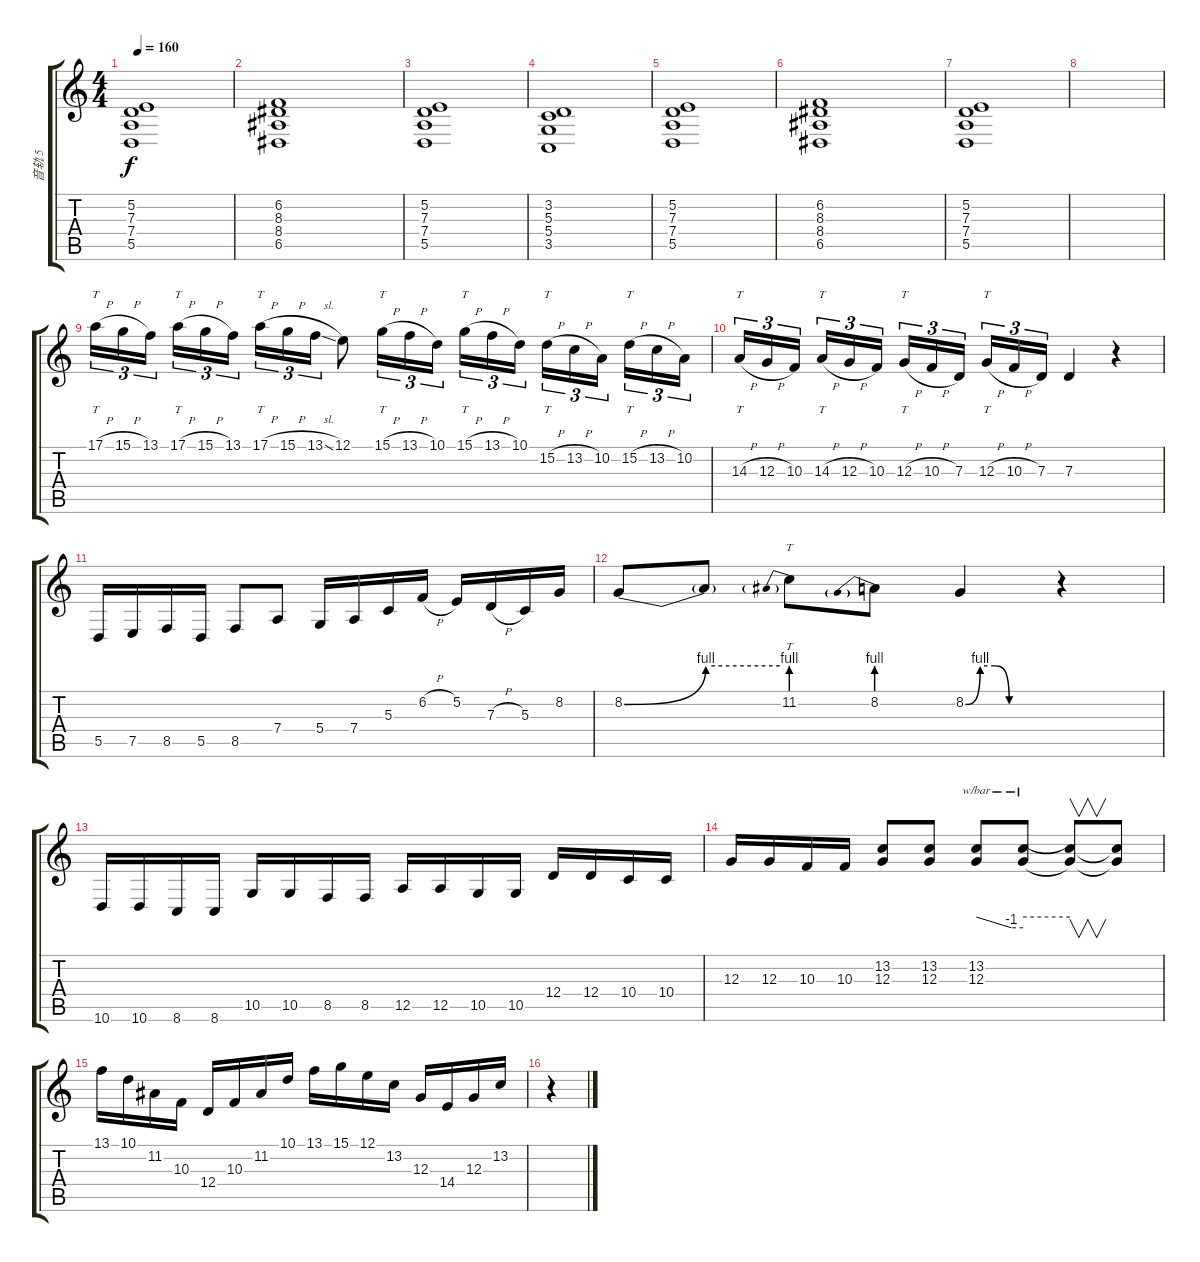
\track ("音轨 5" "音轨 5") {instrument stringensemble1}
\staff {score tabs}
\tuning (E4 B3 G3 D3 A2 E2) {hide}
\ts (4 4)
\tempo 160
\clef g2
\ks c
(5.2 7.3 7.4 5.5).1{dy f} |
(6.2 8.3 8.4 6.5).1 |
(5.2 7.3 7.4 5.5).1 |
(3.2 5.3 5.4 3.5).1 |
(5.2 7.3 7.4 5.5).1 |
(6.2 8.3 8.4 6.5).1 |
(5.2 7.3 7.4 5.5).1 |
|
17.1{h}.16{tt tu (3 2)} 15.1{h}.16{tu (3 2)} 13.1.16{tu (3 2) beam splitsecondary} 17.1{h}.16{tt tu (3 2)} 15.1{h}.16{tu (3 2)} 13.1.16{tu (3 2)} 17.1{h}.16{tt tu (3 2)} 15.1{h}.16{tu (3 2)} 13.1{sl}.16{tu (3 2)} 12.1.8 15.1{h}.16{tt tu (3 2)} 13.1{h}.16{tu (3 2)} 10.1.16{tu (3 2) beam splitsecondary} 15.1{h}.16{tt tu (3 2)} 13.1{h}.16{tu (3 2)} 10.1.16{tu (3 2)} 15.2{h}.16{tt tu (3 2)} 13.2{h}.16{tu (3 2)} 10.2.16{tu (3 2) beam splitsecondary} 15.2{h}.16{tt tu (3 2)} 13.2{h}.16{tu (3 2)} 10.2.16{tu (3 2)} |
14.3{h}.16{tt tu (3 2)} 12.3{h}.16{tu (3 2)} 10.3.16{tu (3 2) beam splitsecondary} 14.3{h}.16{tt tu (3 2)} 12.3{h}.16{tu (3 2)} 10.3.16{tu (3 2)} 12.3{h}.16{tt tu (3 2)} 10.3{h}.16{tu (3 2)} 7.3.16{tu (3 2) beam splitsecondary} 12.3{h}.16{tt tu (3 2)} 10.3{h}.16{tu (3 2)} 7.3.16{tu (3 2)} 7.3.4 r.4 |
5.5.16 7.5.16 8.5.16 5.5.16 8.5.8 7.4.8 5.4.16 7.4.16 5.3.16 6.2{h}.16 5.2.16 7.3{h}.16 5.3.16 8.2.16 |
8.2{be (bend 0 0 60 4)}.8 8.2{be (hold 0 4 60 4) t}.8 11.2{be (prebend 0 4 60 4)}.8{tt} 8.2{be (prebend 0 4 60 4)}.8 8.2{be (custom 0 0 10 4 20 4 30 0 60 0)}.4 r.4 |
10.6.16 10.6.16 8.6.16 8.6.16 10.5.16 10.5.16 8.5.16 8.5.16 12.5.16 12.5.16 10.5.16 10.5.16 12.4.16 12.4.16 10.4.16 10.4.16 |
12.3.16 12.3.16 10.3.16 10.3.16 (13.2 12.3).8 (13.2 12.3).8 (13.2 12.3).8{tbe (custom default 0 0 45 -4 60 -4)} (13.2{t} 12.3{t}).8{tbe (hold default 0 0 60 0)} (13.2{t} 12.3{t}).8{v} (13.2{t} 12.3{t}).8 |
13.1.16 10.1.16 11.2.16 10.3.16 12.4.16 10.3.16 11.2.16 10.1.16 13.1.16 15.1.16 12.1.16 13.2.16 12.3.16 14.4.16 12.3.16 13.2.16 |
r.4
